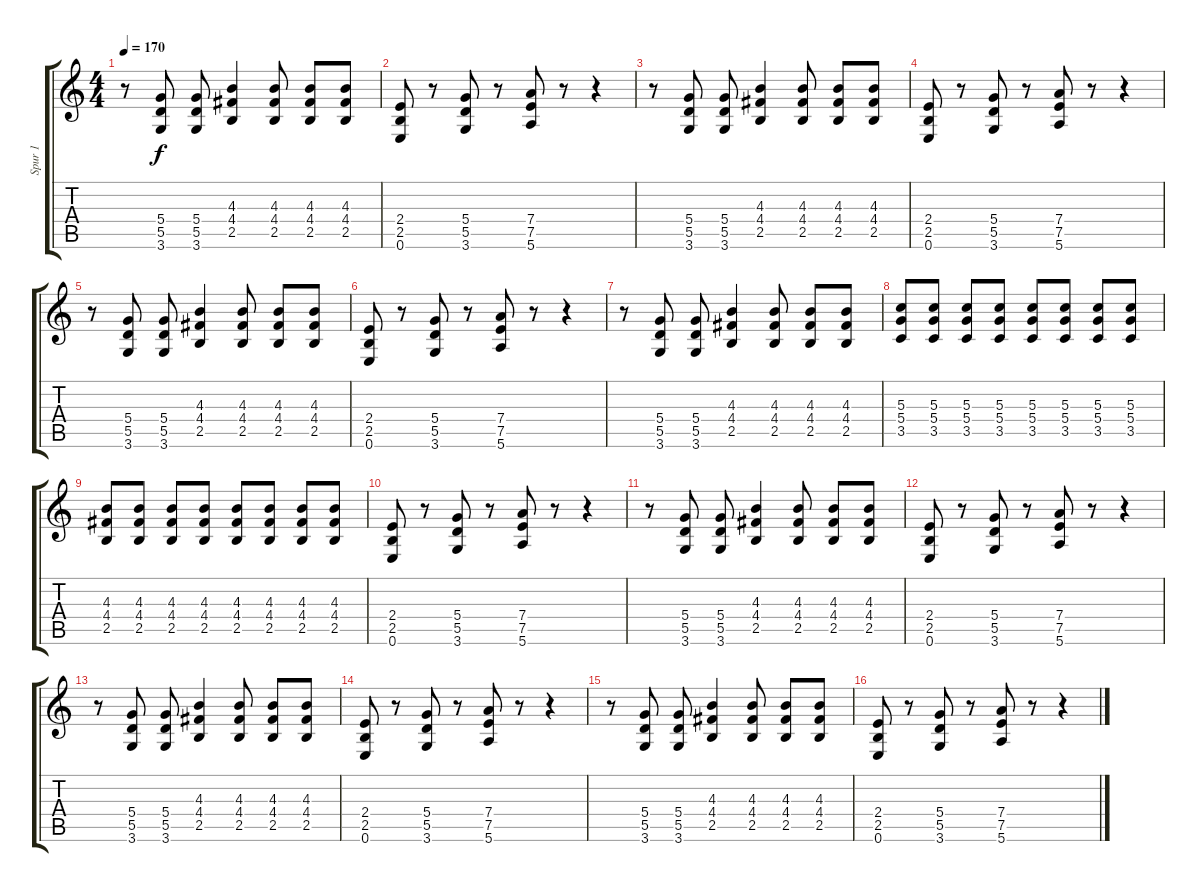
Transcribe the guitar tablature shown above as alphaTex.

\track ("Spur 1" "Spur 1") {instrument overdrivenguitar}
\staff {score tabs}
\tuning (E4 B3 G3 D3 A2 E2) {hide}
\ts (4 4)
\tempo 170
\clef g2
\ks c
r.8{dy f} (5.4 5.5 3.6).8 (5.4 5.5 3.6).8 (4.3 4.4 2.5).4 (4.3 4.4 2.5).8 (4.3 4.4 2.5).8 (4.3 4.4 2.5).8 |
(2.4 2.5 0.6).8 r.8 (5.4 5.5 3.6).8 r.8 (7.4 7.5 5.6).8 r.8 r.4 |
r.8 (5.4 5.5 3.6).8 (5.4 5.5 3.6).8 (4.3 4.4 2.5).4 (4.3 4.4 2.5).8 (4.3 4.4 2.5).8 (4.3 4.4 2.5).8 |
(2.4 2.5 0.6).8 r.8 (5.4 5.5 3.6).8 r.8 (7.4 7.5 5.6).8 r.8 r.4 |
r.8 (5.4 5.5 3.6).8 (5.4 5.5 3.6).8 (4.3 4.4 2.5).4 (4.3 4.4 2.5).8 (4.3 4.4 2.5).8 (4.3 4.4 2.5).8 |
(2.4 2.5 0.6).8 r.8 (5.4 5.5 3.6).8 r.8 (7.4 7.5 5.6).8 r.8 r.4 |
r.8 (5.4 5.5 3.6).8 (5.4 5.5 3.6).8 (4.3 4.4 2.5).4 (4.3 4.4 2.5).8 (4.3 4.4 2.5).8 (4.3 4.4 2.5).8 |
(5.3 5.4 3.5).8 (5.3 5.4 3.5).8 (5.3 5.4 3.5).8 (5.3 5.4 3.5).8 (5.3 5.4 3.5).8 (5.3 5.4 3.5).8 (5.3 5.4 3.5).8 (5.3 5.4 3.5).8 |
(4.3 4.4 2.5).8 (4.3 4.4 2.5).8 (4.3 4.4 2.5).8 (4.3 4.4 2.5).8 (4.3 4.4 2.5).8 (4.3 4.4 2.5).8 (4.3 4.4 2.5).8 (4.3 4.4 2.5).8 |
(2.4 2.5 0.6).8 r.8 (5.4 5.5 3.6).8 r.8 (7.4 7.5 5.6).8 r.8 r.4 |
r.8 (5.4 5.5 3.6).8 (5.4 5.5 3.6).8 (4.3 4.4 2.5).4 (4.3 4.4 2.5).8 (4.3 4.4 2.5).8 (4.3 4.4 2.5).8 |
(2.4 2.5 0.6).8 r.8 (5.4 5.5 3.6).8 r.8 (7.4 7.5 5.6).8 r.8 r.4 |
r.8 (5.4 5.5 3.6).8 (5.4 5.5 3.6).8 (4.3 4.4 2.5).4 (4.3 4.4 2.5).8 (4.3 4.4 2.5).8 (4.3 4.4 2.5).8 |
(2.4 2.5 0.6).8 r.8 (5.4 5.5 3.6).8 r.8 (7.4 7.5 5.6).8 r.8 r.4 |
r.8 (5.4 5.5 3.6).8 (5.4 5.5 3.6).8 (4.3 4.4 2.5).4 (4.3 4.4 2.5).8 (4.3 4.4 2.5).8 (4.3 4.4 2.5).8 |
(2.4 2.5 0.6).8 r.8 (5.4 5.5 3.6).8 r.8 (7.4 7.5 5.6).8 r.8 r.4
